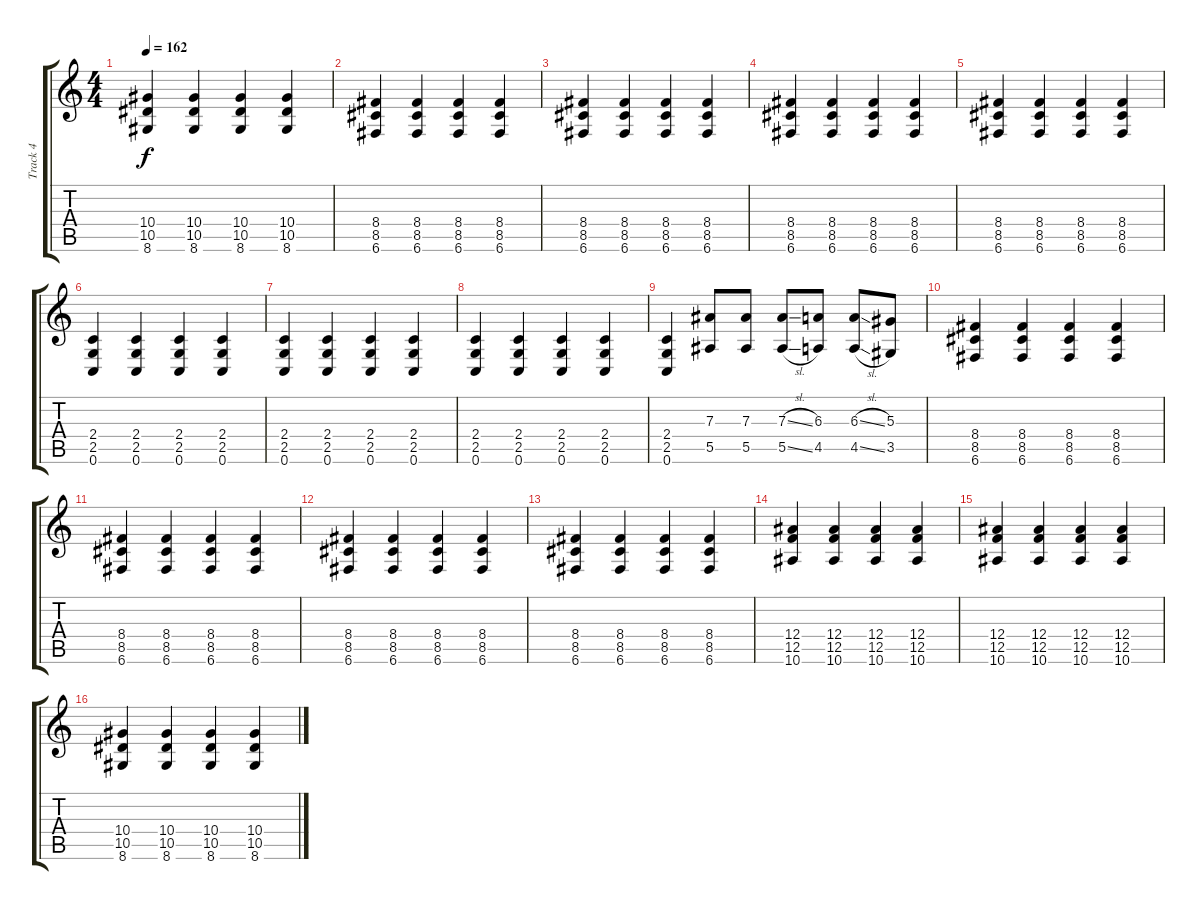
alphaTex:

\track ("Track 4" "Track 4") {instrument distortionguitar}
\staff {score tabs}
\tuning (C4 G3 Eb3 Bb2 F2 C2) {hide}
\ts (4 4)
\tempo 162
\clef g2
\ks c
(10.4 10.5 8.6).4{dy f} (10.4 10.5 8.6).4 (10.4 10.5 8.6).4 (10.4 10.5 8.6).4 |
(8.4 8.5 6.6).4 (8.4 8.5 6.6).4 (8.4 8.5 6.6).4 (8.4 8.5 6.6).4 |
(8.4 8.5 6.6).4 (8.4 8.5 6.6).4 (8.4 8.5 6.6).4 (8.4 8.5 6.6).4 |
(8.4 8.5 6.6).4 (8.4 8.5 6.6).4 (8.4 8.5 6.6).4 (8.4 8.5 6.6).4 |
(8.4 8.5 6.6).4 (8.4 8.5 6.6).4 (8.4 8.5 6.6).4 (8.4 8.5 6.6).4 |
(2.4 2.5 0.6).4 (2.4 2.5 0.6).4 (2.4 2.5 0.6).4 (2.4 2.5 0.6).4 |
(2.4 2.5 0.6).4 (2.4 2.5 0.6).4 (2.4 2.5 0.6).4 (2.4 2.5 0.6).4 |
(2.4 2.5 0.6).4 (2.4 2.5 0.6).4 (2.4 2.5 0.6).4 (2.4 2.5 0.6).4 |
(2.4 2.5 0.6).4 (7.3 5.5).8 (7.3 5.5).8 (7.3{sl} 5.5{sl}).8 (6.3 4.5).8 (6.3{sl} 4.5{sl}).8 (5.3 3.5).8 |
(8.4 8.5 6.6).4 (8.4 8.5 6.6).4 (8.4 8.5 6.6).4 (8.4 8.5 6.6).4 |
(8.4 8.5 6.6).4 (8.4 8.5 6.6).4 (8.4 8.5 6.6).4 (8.4 8.5 6.6).4 |
(8.4 8.5 6.6).4 (8.4 8.5 6.6).4 (8.4 8.5 6.6).4 (8.4 8.5 6.6).4 |
(8.4 8.5 6.6).4 (8.4 8.5 6.6).4 (8.4 8.5 6.6).4 (8.4 8.5 6.6).4 |
(12.4 12.5 10.6).4 (12.4 12.5 10.6).4 (12.4 12.5 10.6).4 (12.4 12.5 10.6).4 |
(12.4 12.5 10.6).4 (12.4 12.5 10.6).4 (12.4 12.5 10.6).4 (12.4 12.5 10.6).4 |
(10.4 10.5 8.6).4 (10.4 10.5 8.6).4 (10.4 10.5 8.6).4 (10.4 10.5 8.6).4
